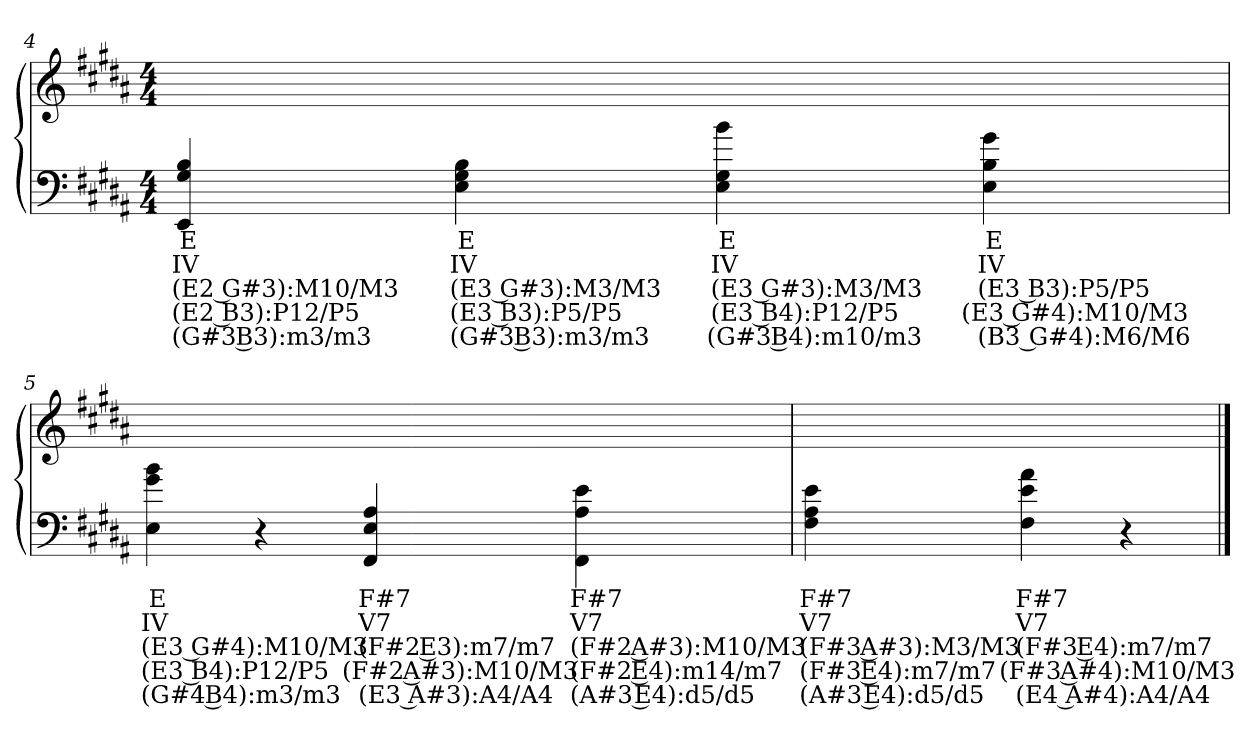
**kern	**text	**text	**text	**text	**text	**kern
*part2	*part2	*part2	*part2	*part2	*part2	*part1
*staff2	*staff2	*staff2	*staff2	*staff2	*staff2	*staff1
*clefF4	*	*	*	*	*	*clefG2
*k[f#c#g#d#a#]	*	*	*	*	*	*k[f#c#g#d#a#]
*B:	*	*	*	*	*	*B:
*M4/4	*	*	*	*	*	*M4/4
=4	=4	=4	=4	=4	=4	=4
4EE 4G# 4B	E	IV	(E2 G#3):M10/M3	(E2 B3):P12/P5	(G#3 B3):m3/m3	1ryy
4E 4G# 4B	E	IV	(E3 G#3):M3/M3	(E3 B3):P5/P5	(G#3 B3):m3/m3	.
4E 4G# 4b	E	IV	(E3 G#3):M3/M3	(E3 B4):P12/P5	(G#3 B4):m10/m3	.
4E 4B 4g#	E	IV	(E3 B3):P5/P5	(E3 G#4):M10/M3	(B3 G#4):M6/M6	.
=5	=5	=5	=5	=5	=5	=5
4E 4g# 4b	E	IV	(E3 G#4):M10/M3	(E3 B4):P12/P5	(G#4 B4):m3/m3	1ryy
4r	.	.	.	.	.	.
4FF# 4E 4A#	F#7	V7	(F#2 E3):m7/m7	(F#2 A#3):M10/M3	(E3 A#3):A4/A4	.
4FF# 4A# 4e	F#7	V7	(F#2 A#3):M10/M3	(F#2 E4):m14/m7	(A#3 E4):d5/d5	.
=6	=6	=6	=6	=6	=6	=6
4F# 4A# 4e	F#7	V7	(F#3 A#3):M3/M3	(F#3 E4):m7/m7	(A#3 E4):d5/d5	2.ryy
4F# 4e 4a#	F#7	V7	(F#3 E4):m7/m7	(F#3 A#4):M10/M3	(E4 A#4):A4/A4	.
4r	.	.	.	.	.	.
==	==	==	==	==	==	==
*-	*-	*-	*-	*-	*-	*-
